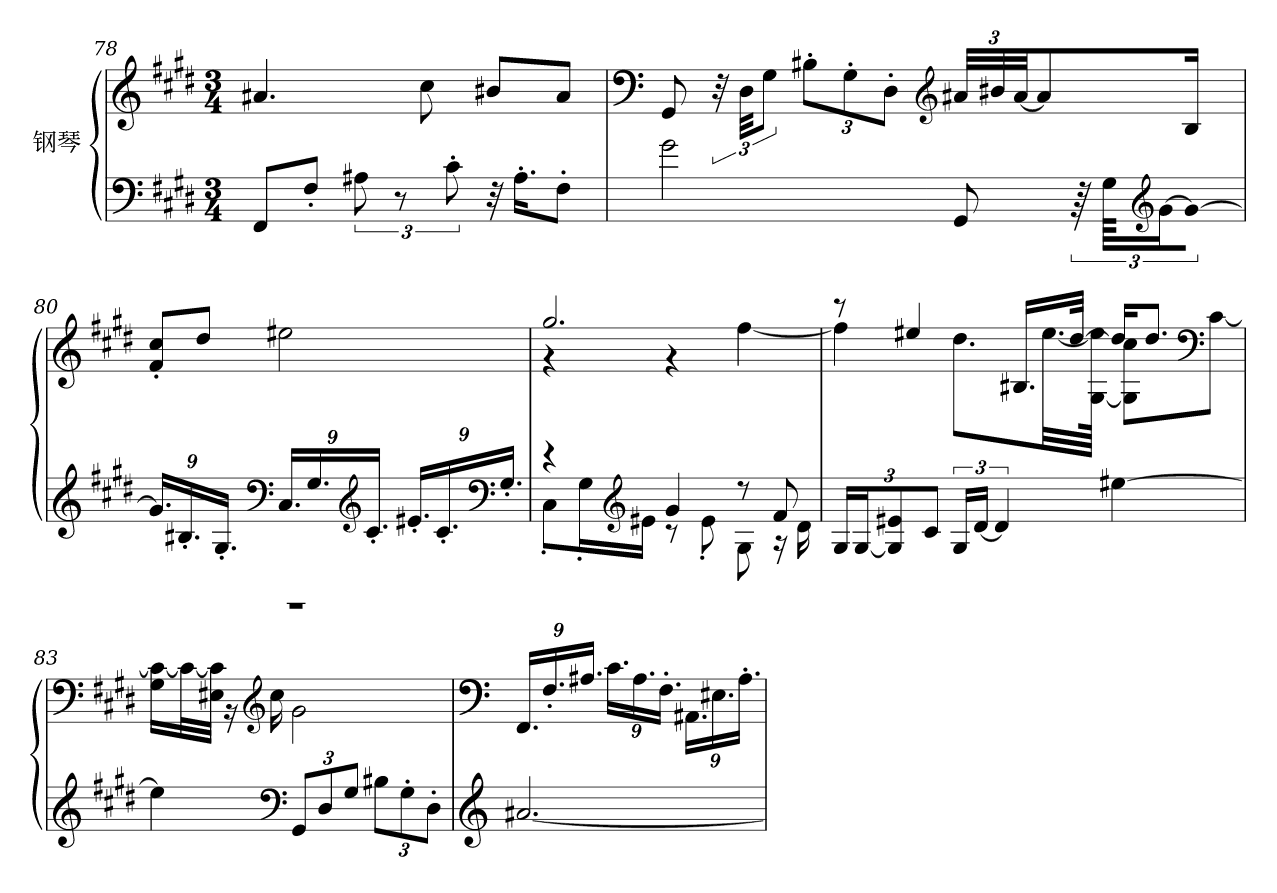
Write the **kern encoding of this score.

**kern	**kern
*part1	*part1
*staff2	*staff1
*I"钢琴	*
*clefF4	*clefG2
*k[f#c#g#d#]	*k[f#c#g#d#]
*M3/4	*M3/4
=78	=78
8FF#/L	4.a#X/
8F#'/J	.
12A#X\	.
12r	.
.	8cc#\
12c#'\	.
32r	8b#X/L
16.A#'\KL	.
8F#'\J	8a#/J
!!LO:LB:g=z
=79	=79
*	*clefF4
2g#\	8GG#/
.	48r
.	48D#\KKL
.	12G#\J
*	*Xbrackettup
.	12B#X'\L
.	12G#'\
.	12D#'\J
*	*clefG2
8GG#/	48a#X/LLL
.	48b#X/
.	[48a#/JJ
.	8a#/]
96r	.
96G#\KKLL	.
*clefG2	*
[24g#\	.
16g#\JJ_	16B#/Jk
=80	=80
*Xbrackettup	*
18.g#/LL]	8f#/' 8cc#/'L
18.B#X'/	.
.	8dd#/J
18.G#'/JJ	.
*clefF4	*
18.C#/LL	2ee#X\
18.G#/	.
*clefG2	*
18.c#'/JJ	.
18.e#X'/LL	.
18.c#'/	.
*clefF4	*
18.G#'/JJ	.
!!LO:LB:g=z
=81	=81
*^	*^
4r	8C#'\L	2.gg#/	4r
.	16G#'\L	.	.
*clefG2	*	*	*
.	16e#X\JJ	.	.
4g#/	8r	.	4r
.	8e#'\	.	.
8r	8G#\	.	[4ff#\
8f#/	16r	.	.
.	16d#\	.	.
*v	*v	*	*
=82	=82	=82
24G#/LL	8r	4ff#\]
[24G#/J	.	.
12G#/] 12e#X/	.	.
.	4ee#X/	.
12c#/J	.	.
*brackettup	*	*
24G#/LL	.	8.dd#\L
[24d#/JJ	.	.
6d#/]	.	.
.	16.B#X/LL	.
.	.	[32.ee#\LL
.	[32dd#/JJk	.
.	.	[64G#\ 64ee#\]JJJk
[4ee#X\	16dd#/KL]	8G#\] 8cc#\L
.	8.dd#/J	.
*	*clefF4	*
.	.	[8c#\J
!!LO:LB:g=z	!!
=83	=83	=83
4ee#\]	2.r	16G#\ 16c#\_LL
.	.	32c#\L_
.	.	32E#X\ 32c#\]JJJ
.	.	16r
*	*clefG2	*
.	.	16cc#\
*clefF4	*	*
*Xbrackettup	*	*
12GG#/L	.	2g#\
12D#/	.	.
12G#/J	.	.
12B#X\L	.	.
12G#'\	.	.
12D#'\J	.	.
*	*v	*v
=84	=84
*clefG2	*clefF4
[2.a#X/	18.FF#/LL
.	18.F#'/
.	18.A#X/JJ
.	18.c#\LL
.	18.A#\
.	18.F#'\JJ
.	18.AA#X\LL
.	18.E#X\
.	18.A#'\JJ
=	=
*-	*-
